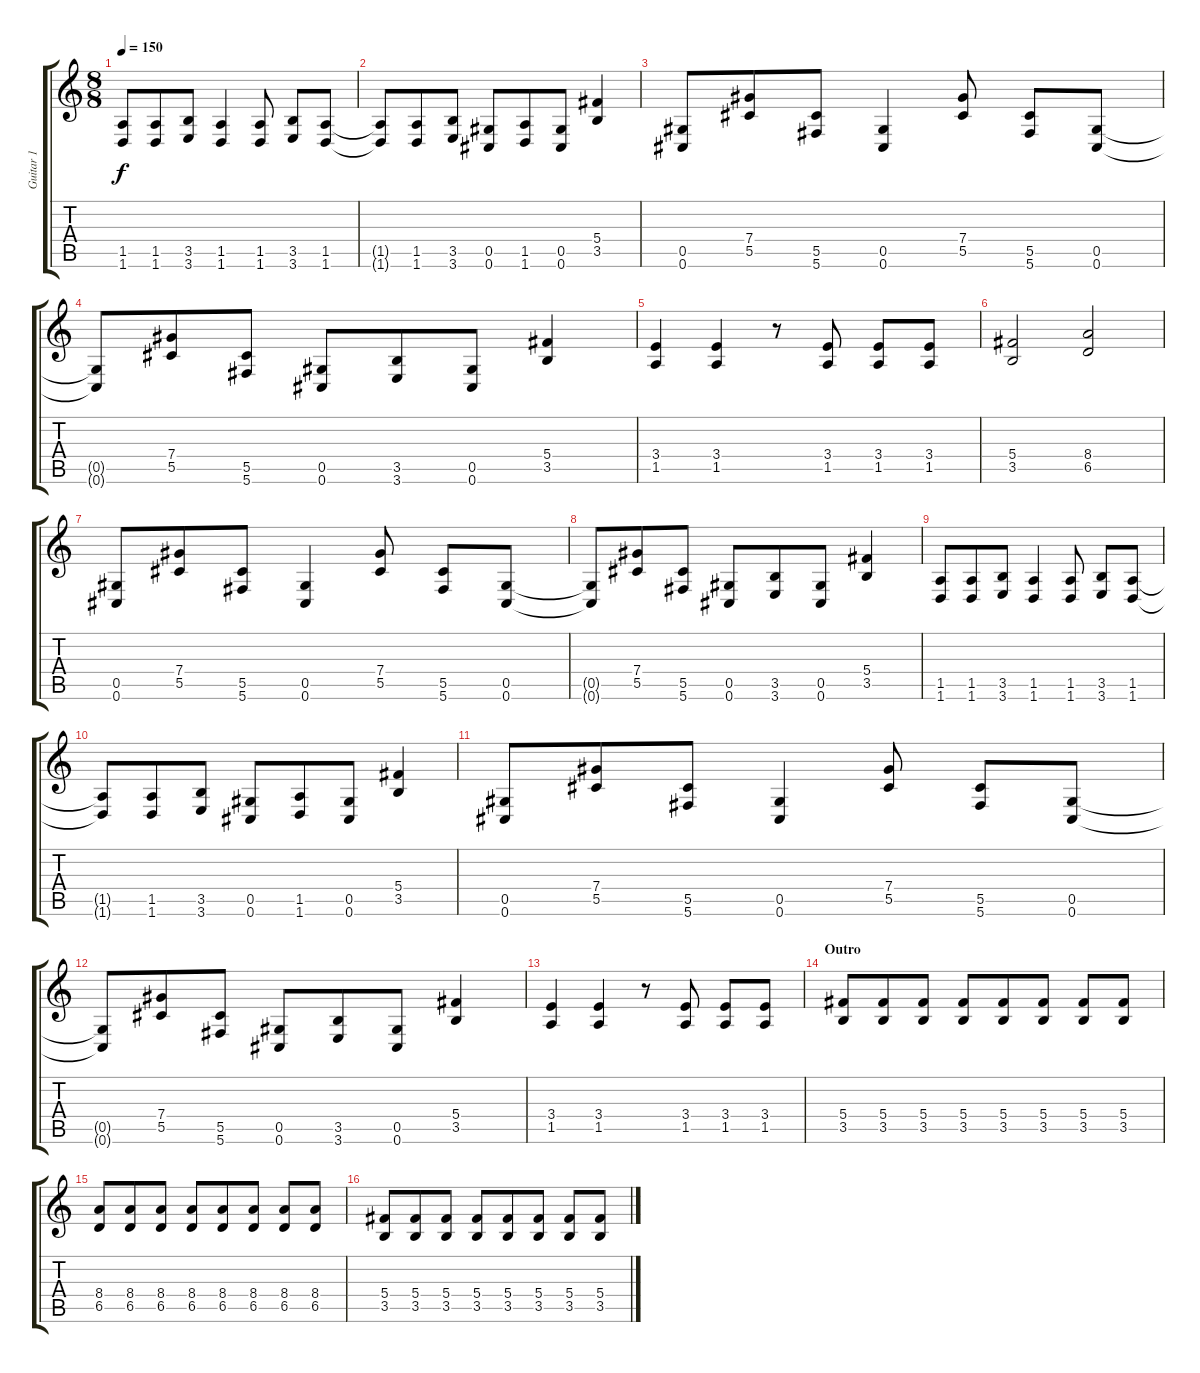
\track ("Guitar 1" "Guitar 1") {instrument overdrivenguitar}
\staff {score tabs}
\tuning (Eb4 Bb3 Gb3 Db3 Ab2 Db2) {hide}
\ts (8 8)
\tempo 150
\clef g2
\ks c
(1.5 1.6).8{dy f} (1.5 1.6).8 (3.5 3.6).8 (1.5 1.6).4 (1.5 1.6).8 (3.5 3.6).8 (1.5 1.6).8 |
(1.5{t} 1.6{t}).8 (1.5 1.6).8 (3.5 3.6).8 (0.5 0.6).8 (1.5 1.6).8 (0.5 0.6).8 (5.4 3.5).4 |
(0.5 0.6).8 (7.4 5.5).8 (5.5 5.6).8 (0.5 0.6).4 (7.4 5.5).8 (5.5 5.6).8 (0.5 0.6).8 |
(0.5{t} 0.6{t}).8 (7.4 5.5).8 (5.5 5.6).8 (0.5 0.6).8 (3.5 3.6).8 (0.5 0.6).8 (5.4 3.5).4 |
(3.4 1.5).4 (3.4 1.5).4 r.8 (3.4 1.5).8 (3.4 1.5).8 (3.4 1.5).8 |
(5.4 3.5).2 (8.4 6.5).2 |
(0.5 0.6).8 (7.4 5.5).8 (5.5 5.6).8 (0.5 0.6).4 (7.4 5.5).8 (5.5 5.6).8 (0.5 0.6).8 |
(0.5{t} 0.6{t}).8 (7.4 5.5).8 (5.5 5.6).8 (0.5 0.6).8 (3.5 3.6).8 (0.5 0.6).8 (5.4 3.5).4 |
(1.5 1.6).8 (1.5 1.6).8 (3.5 3.6).8 (1.5 1.6).4 (1.5 1.6).8 (3.5 3.6).8 (1.5 1.6).8 |
(1.5{t} 1.6{t}).8 (1.5 1.6).8 (3.5 3.6).8 (0.5 0.6).8 (1.5 1.6).8 (0.5 0.6).8 (5.4 3.5).4 |
(0.5 0.6).8 (7.4 5.5).8 (5.5 5.6).8 (0.5 0.6).4 (7.4 5.5).8 (5.5 5.6).8 (0.5 0.6).8 |
(0.5{t} 0.6{t}).8 (7.4 5.5).8 (5.5 5.6).8 (0.5 0.6).8 (3.5 3.6).8 (0.5 0.6).8 (5.4 3.5).4 |
(3.4 1.5).4 (3.4 1.5).4 r.8 (3.4 1.5).8 (3.4 1.5).8 (3.4 1.5).8 |
\section ("" "Outro")
(5.4 3.5).8 (5.4 3.5).8 (5.4 3.5).8 (5.4 3.5).8 (5.4 3.5).8 (5.4 3.5).8 (5.4 3.5).8 (5.4 3.5).8 |
(8.4 6.5).8 (8.4 6.5).8 (8.4 6.5).8 (8.4 6.5).8 (8.4 6.5).8 (8.4 6.5).8 (8.4 6.5).8 (8.4 6.5).8 |
(5.4 3.5).8 (5.4 3.5).8 (5.4 3.5).8 (5.4 3.5).8 (5.4 3.5).8 (5.4 3.5).8 (5.4 3.5).8 (5.4 3.5).8
